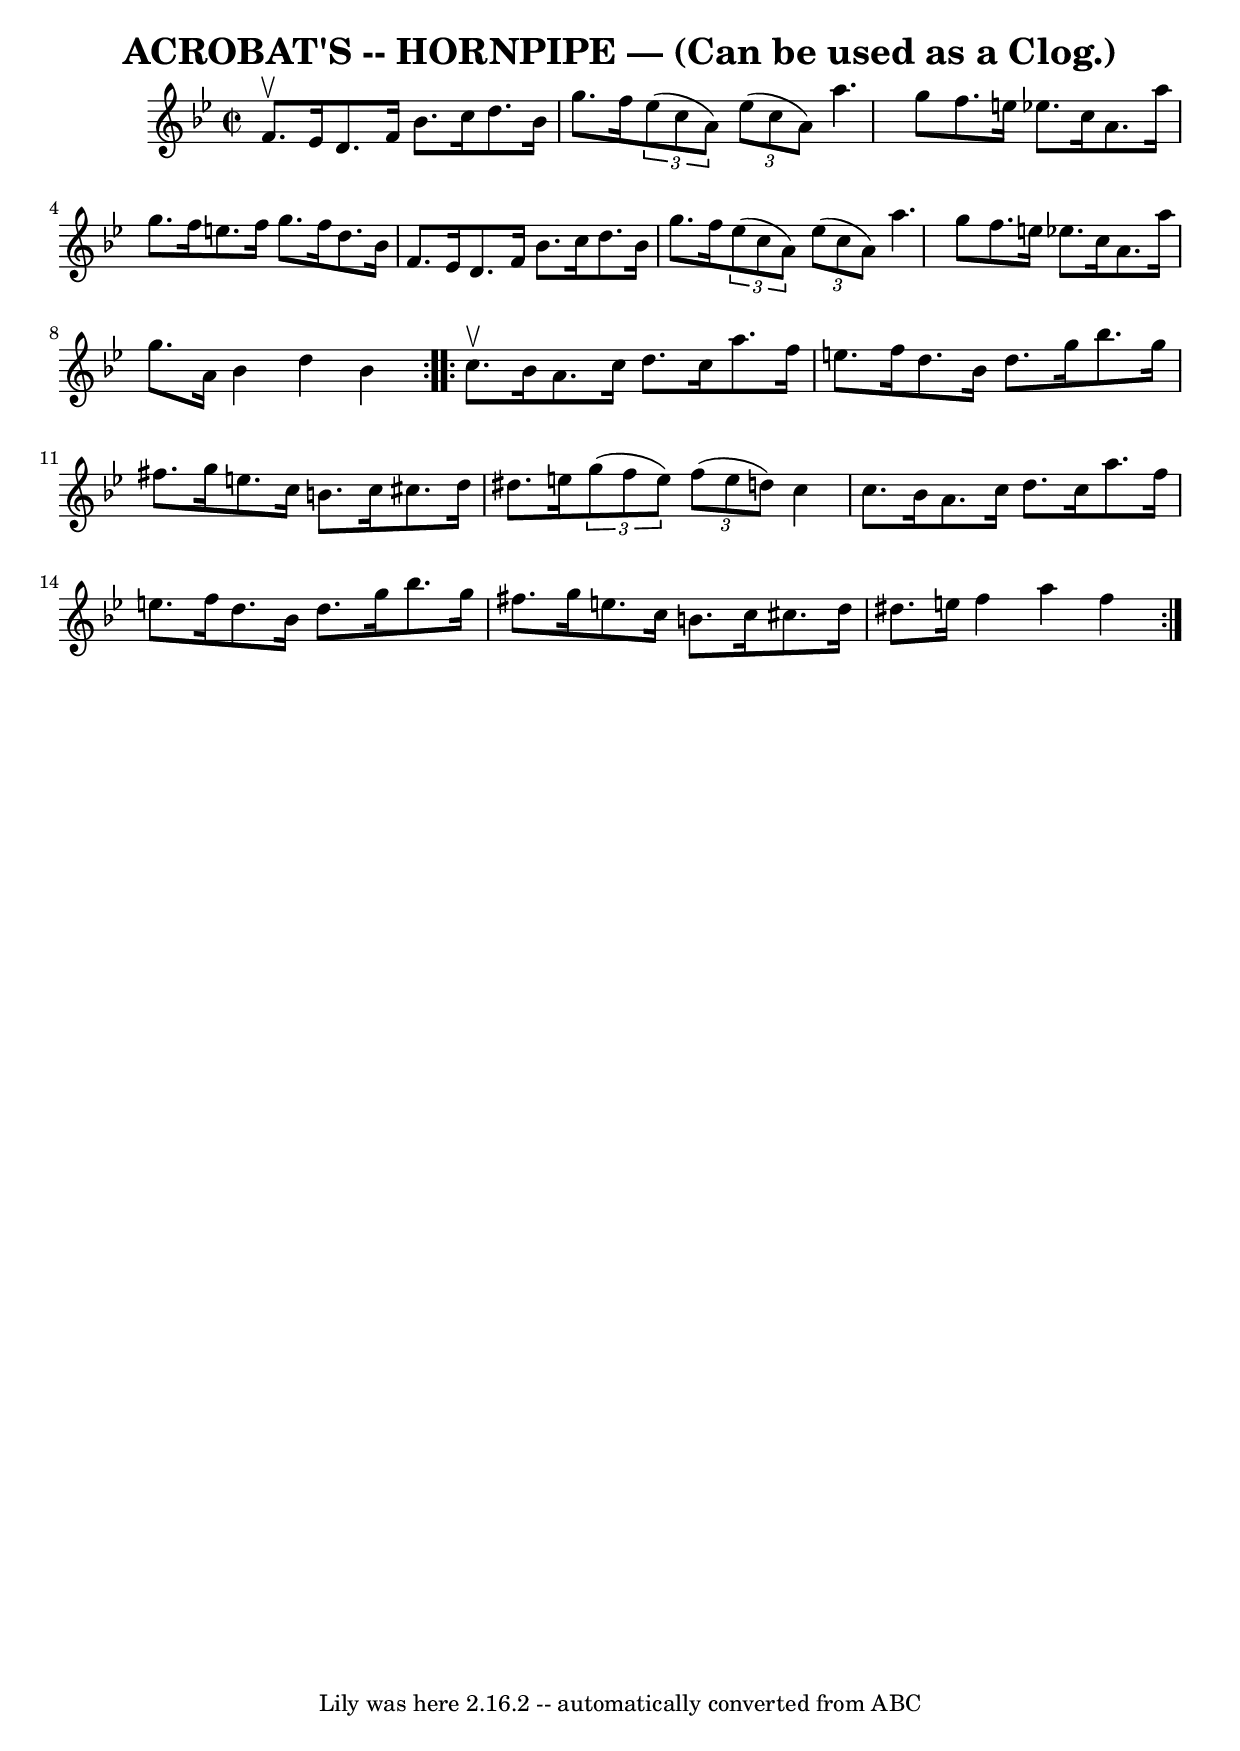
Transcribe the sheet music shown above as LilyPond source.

\version "2.16.2"
\include "Mammoth.ily"
\header {
  %% book = "Ryan's Mammoth Collection of Fiddle Tunes"
 crossRefNumber = "1"
 footnotes = ""
  origin = "As performed by G.L.TRACT."
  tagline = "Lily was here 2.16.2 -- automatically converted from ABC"
  title = "ACROBAT'S -- HORNPIPE — (Can be used as a Clog.)"

}
voicedefault =  {



  \repeat volta 2 {

    \override Staff.TimeSignature #'style = #'C
    \time 2/2      \key bes \major f'8.^\upbow ees'16         |
 d'8. f'16 bes'8. c''16 d''8. bes'16 g''8. f''16     |
    
    \times 2/3 { ees''8 (c''8 a'8) 
	       }   \times 2/3 { ees''8 (c''8    
				a'8)  			      } a''4. g''8     |
 f''8. e''16 ees''!8. c''16 a'8. a''16 g''8. f''16     |
 e''8. f''16 g''8. f''16 d''8. bes'16 f'8. ees'16    |  |
 d'8. f'16 bes'8. c''16 d''8. bes'16 g''8. f''16     |
    \times 2/3 { 
 ees''8 (c''8 a'8) 
    }   \times 2/3 { ees''8 (c''8 a'8) 
		   } a''4. g''8     |
 f''8. e''16 ees''!8. c''16 a'8. a''16 g''8. a'16     |
 bes'4 d''4 bes'4    
  }     

  \repeat volta 2 { c''8.^\upbow bes'16         |
 a'8. c''16 d''8. c''16 a''8. f''16 e''8. f''16     |
 d''8. bes'16 d''8. g''16 bes''8. g''16 fis''8. g''16     |
 e''8. c''16 b'8. c''16 cis''8. d''16 dis''8. e''!16      |
    \times 2/3 { g''8 (f''8 e''8) 
	       }   \times 2/3 { f''8 (
				e''8 d''8)  			      } c''4 c''8. bes'16    |  |
 a'8. c''16 d''8. c''16 a''8. f''16 e''8. f''16     |
 d''8. bes'16 d''8. g''16 bes''8. g''16 fis''8. g''16     |
 e''8. c''16 b'8. c''16 cis''8. d''16 dis''8. e''!16      |
 f''4 a''4 f''4    
  }   

}

\score{
  <<

    \context Staff="default"
    {
      \voicedefault 
      
    }

  >>
  \layout {
    
  }
  \midi {
  }

}
